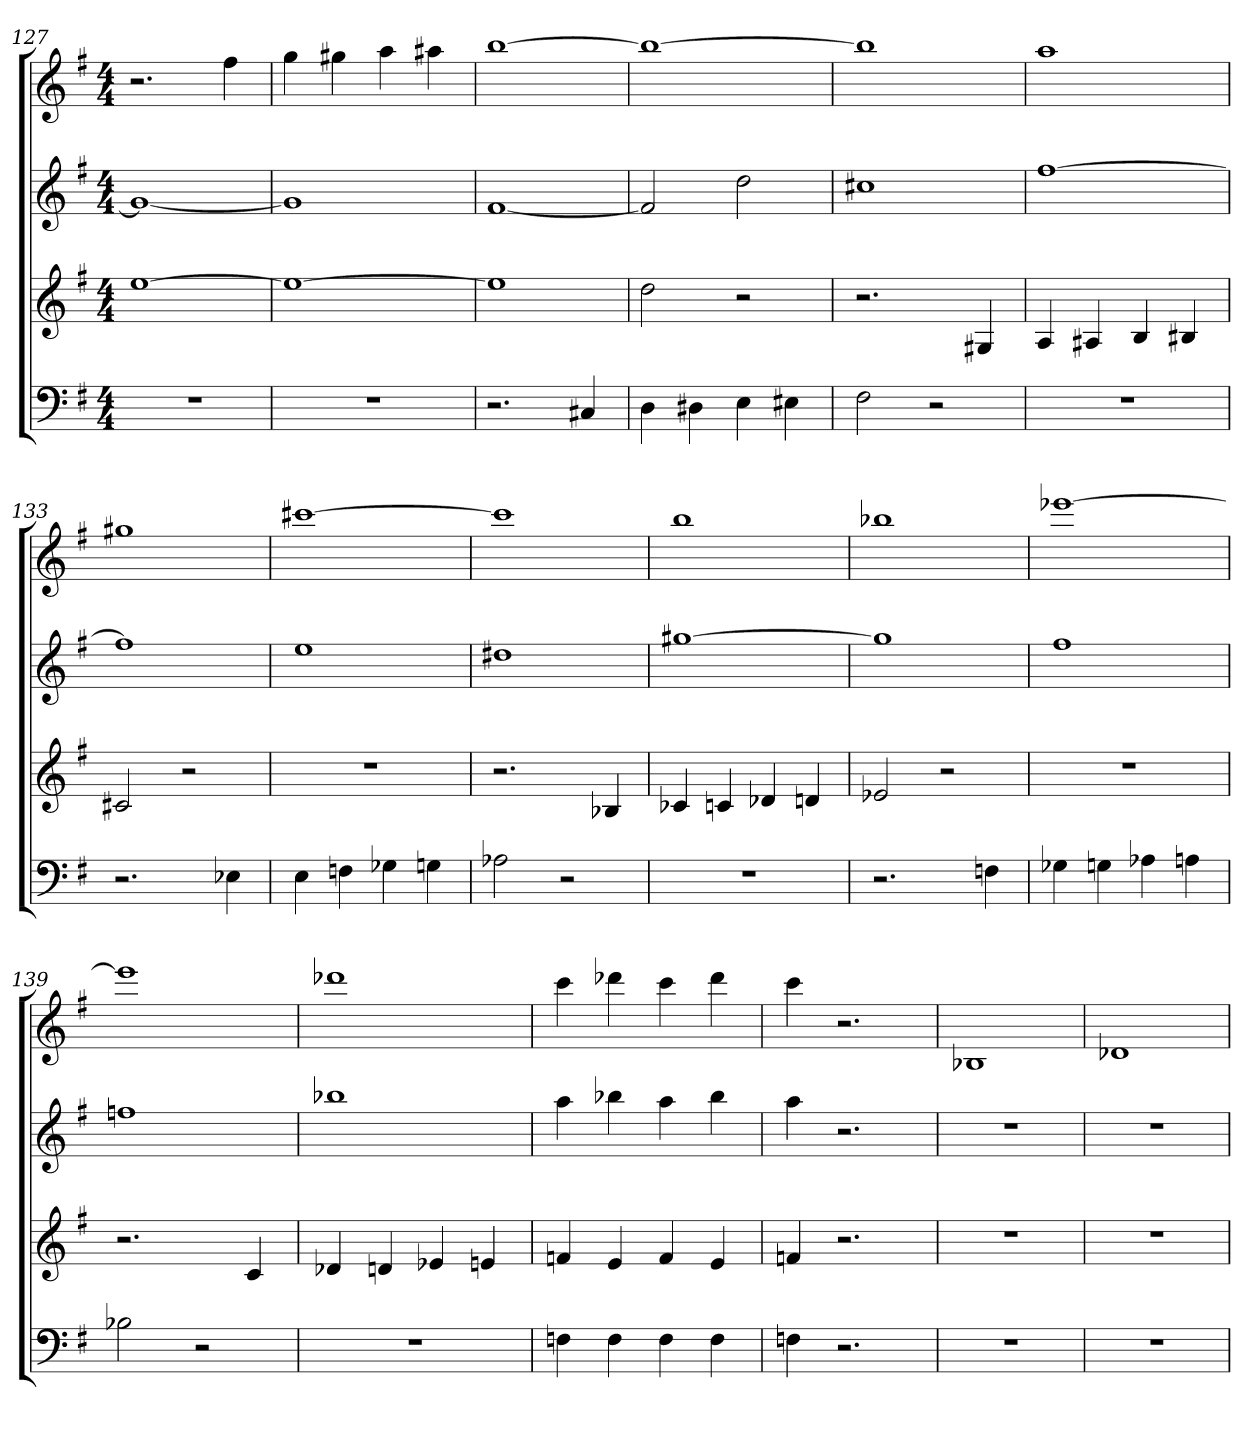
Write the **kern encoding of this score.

**kern	**kern	**kern	**kern
*part4	*part3	*part2	*part1
*staff4	*staff3	*staff2	*staff1
*k[f#]	*k[f#]	*k[f#]	*k[f#]
*G:	*G:	*G:	*G:
*M4/4	*M4/4	*M4/4	*M4/4
=127	=127	=127	=127
1r	[1ee	1g_	2.r
.	.	.	4ff#
=128	=128	=128	=128
1r	1ee_	1g]	4gg
.	.	.	4gg#X
.	.	.	4aa
.	.	.	4aa#X
=129	=129	=129	=129
2.r	1ee]	[1f#	[1bb
4C#X	.	.	.
=130	=130	=130	=130
4D	2dd	2f#]	1bb_
4D#X	.	.	.
4E	2r	2dd	.
4E#X	.	.	.
=131	=131	=131	=131
2F#	2.r	1cc#X	1bb]
2r	.	.	.
.	4G#X	.	.
=132	=132	=132	=132
1r	4A	[1ff#	1aa
.	4A#X	.	.
.	4B	.	.
.	4B#X	.	.
=133	=133	=133	=133
2.r	2c#X	1ff#]	1gg#X
.	2r	.	.
4E-X	.	.	.
=134	=134	=134	=134
4E	1r	1ee	[1ccc#X
4Fn	.	.	.
4G-X	.	.	.
4Gn	.	.	.
=135	=135	=135	=135
2A-X	2.r	1dd#X	1ccc#]
2r	.	.	.
.	4B-X	.	.
=136	=136	=136	=136
1r	4c-X	[1gg#X	1bb
.	4cn	.	.
.	4d-X	.	.
.	4dn	.	.
=137	=137	=137	=137
2.r	2e-X	1gg#]	1bb-X
.	2r	.	.
4Fn	.	.	.
=138	=138	=138	=138
4G-X	1r	1ff#	[1eee-X
4Gn	.	.	.
4A-X	.	.	.
4An	.	.	.
=139	=139	=139	=139
2B-X	2.r	1ffn	1eee-]
2r	.	.	.
.	4c	.	.
=140	=140	=140	=140
1r	4d-X	1bb-X	1ddd-X
.	4dn	.	.
.	4e-X	.	.
.	4en	.	.
=141	=141	=141	=141
4Fn	4fn	4aa	4ccc
4F	4e	4bb-X	4ddd-X
4F	4f	4aa	4ccc
4F	4e	4bb-	4ddd-
=142	=142	=142	=142
4Fn	4fn	4aa	4ccc
2.r	2.r	2.r	2.r
=143	=143	=143	=143
1r	1r	1r	1B-X
=144	=144	=144	=144
1r	1r	1r	1d-X
=	=	=	=
*-	*-	*-	*-
